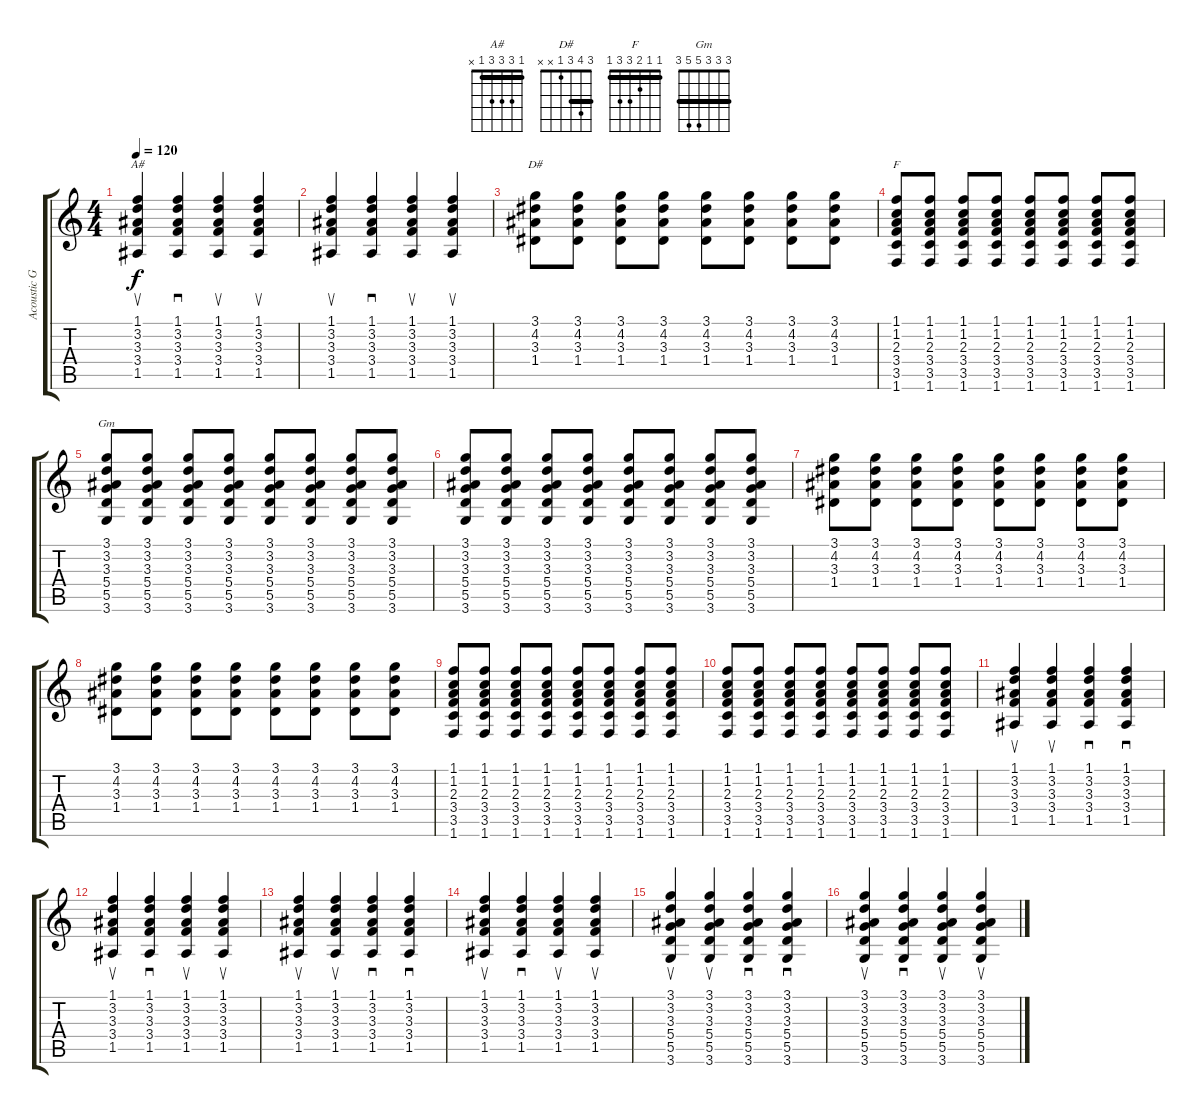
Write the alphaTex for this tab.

\track ("Acoustic Guitar [Danny]" "Acoustic G") {instrument acousticguitarsteel}
\staff {score tabs}
\tuning (E4 B3 G3 D3 A2 E2) {hide}
\chord ("A#" 1 3 3 3 1 x) {barre 1}
\chord ("D#" 3 4 3 1 x x) {barre 3}
\chord ("F" 1 1 2 3 3 1) {barre 1}
\chord ("Gm" 3 3 3 5 5 3) {barre 3}
\ts (4 4)
\tempo 120
\clef g2
\ks c
(1.1 3.2 3.3 3.4 1.5).4{su ch "A#" dy f} (1.1 3.2 3.3 3.4 1.5).4{sd} (1.1 3.2 3.3 3.4 1.5).4{su} (1.1 3.2 3.3 3.4 1.5).4{su} |
(1.1 3.2 3.3 3.4 1.5).4{su} (1.1 3.2 3.3 3.4 1.5).4{sd} (1.1 3.2 3.3 3.4 1.5).4{su} (1.1 3.2 3.3 3.4 1.5).4{su} |
(3.1 4.2 3.3 1.4).8{ch "D#"} (3.1 4.2 3.3 1.4).8 (3.1 4.2 3.3 1.4).8 (3.1 4.2 3.3 1.4).8 (3.1 4.2 3.3 1.4).8 (3.1 4.2 3.3 1.4).8 (3.1 4.2 3.3 1.4).8 (3.1 4.2 3.3 1.4).8 |
(1.1 1.2 2.3 3.4 3.5 1.6).8{ch "F"} (1.1 1.2 2.3 3.4 3.5 1.6).8 (1.1 1.2 2.3 3.4 3.5 1.6).8 (1.1 1.2 2.3 3.4 3.5 1.6).8 (1.1 1.2 2.3 3.4 3.5 1.6).8 (1.1 1.2 2.3 3.4 3.5 1.6).8 (1.1 1.2 2.3 3.4 3.5 1.6).8 (1.1 1.2 2.3 3.4 3.5 1.6).8 |
(3.1 3.2 3.3 5.4 5.5 3.6).8{ch "Gm"} (3.1 3.2 3.3 5.4 5.5 3.6).8 (3.1 3.2 3.3 5.4 5.5 3.6).8 (3.1 3.2 3.3 5.4 5.5 3.6).8 (3.1 3.2 3.3 5.4 5.5 3.6).8 (3.1 3.2 3.3 5.4 5.5 3.6).8 (3.1 3.2 3.3 5.4 5.5 3.6).8 (3.1 3.2 3.3 5.4 5.5 3.6).8 |
(3.1 3.2 3.3 5.4 5.5 3.6).8 (3.1 3.2 3.3 5.4 5.5 3.6).8 (3.1 3.2 3.3 5.4 5.5 3.6).8 (3.1 3.2 3.3 5.4 5.5 3.6).8 (3.1 3.2 3.3 5.4 5.5 3.6).8 (3.1 3.2 3.3 5.4 5.5 3.6).8 (3.1 3.2 3.3 5.4 5.5 3.6).8 (3.1 3.2 3.3 5.4 5.5 3.6).8 |
(3.1 4.2 3.3 1.4).8 (3.1 4.2 3.3 1.4).8 (3.1 4.2 3.3 1.4).8 (3.1 4.2 3.3 1.4).8 (3.1 4.2 3.3 1.4).8 (3.1 4.2 3.3 1.4).8 (3.1 4.2 3.3 1.4).8 (3.1 4.2 3.3 1.4).8 |
(3.1 4.2 3.3 1.4).8 (3.1 4.2 3.3 1.4).8 (3.1 4.2 3.3 1.4).8 (3.1 4.2 3.3 1.4).8 (3.1 4.2 3.3 1.4).8 (3.1 4.2 3.3 1.4).8 (3.1 4.2 3.3 1.4).8 (3.1 4.2 3.3 1.4).8 |
(1.1 1.2 2.3 3.4 3.5 1.6).8 (1.1 1.2 2.3 3.4 3.5 1.6).8 (1.1 1.2 2.3 3.4 3.5 1.6).8 (1.1 1.2 2.3 3.4 3.5 1.6).8 (1.1 1.2 2.3 3.4 3.5 1.6).8 (1.1 1.2 2.3 3.4 3.5 1.6).8 (1.1 1.2 2.3 3.4 3.5 1.6).8 (1.1 1.2 2.3 3.4 3.5 1.6).8 |
(1.1 1.2 2.3 3.4 3.5 1.6).8 (1.1 1.2 2.3 3.4 3.5 1.6).8 (1.1 1.2 2.3 3.4 3.5 1.6).8 (1.1 1.2 2.3 3.4 3.5 1.6).8 (1.1 1.2 2.3 3.4 3.5 1.6).8 (1.1 1.2 2.3 3.4 3.5 1.6).8 (1.1 1.2 2.3 3.4 3.5 1.6).8 (1.1 1.2 2.3 3.4 3.5 1.6).8 |
(1.1 3.2 3.3 3.4 1.5).4{su} (1.1 3.2 3.3 3.4 1.5).4{su} (1.1 3.2 3.3 3.4 1.5).4{sd} (1.1 3.2 3.3 3.4 1.5).4{sd} |
(1.1 3.2 3.3 3.4 1.5).4{su} (1.1 3.2 3.3 3.4 1.5).4{sd} (1.1 3.2 3.3 3.4 1.5).4{su} (1.1 3.2 3.3 3.4 1.5).4{su} |
(1.1 3.2 3.3 3.4 1.5).4{su} (1.1 3.2 3.3 3.4 1.5).4{su} (1.1 3.2 3.3 3.4 1.5).4{sd} (1.1 3.2 3.3 3.4 1.5).4{sd} |
(1.1 3.2 3.3 3.4 1.5).4{su} (1.1 3.2 3.3 3.4 1.5).4{sd} (1.1 3.2 3.3 3.4 1.5).4{su} (1.1 3.2 3.3 3.4 1.5).4{su} |
(3.1 3.2 3.3 5.4 5.5 3.6).4{su} (3.1 3.2 3.3 5.4 5.5 3.6).4{su} (3.1 3.2 3.3 5.4 5.5 3.6).4{sd} (3.1 3.2 3.3 5.4 5.5 3.6).4{sd} |
(3.1 3.2 3.3 5.4 5.5 3.6).4{su} (3.1 3.2 3.3 5.4 5.5 3.6).4{sd} (3.1 3.2 3.3 5.4 5.5 3.6).4{su} (3.1 3.2 3.3 5.4 5.5 3.6).4{su}
